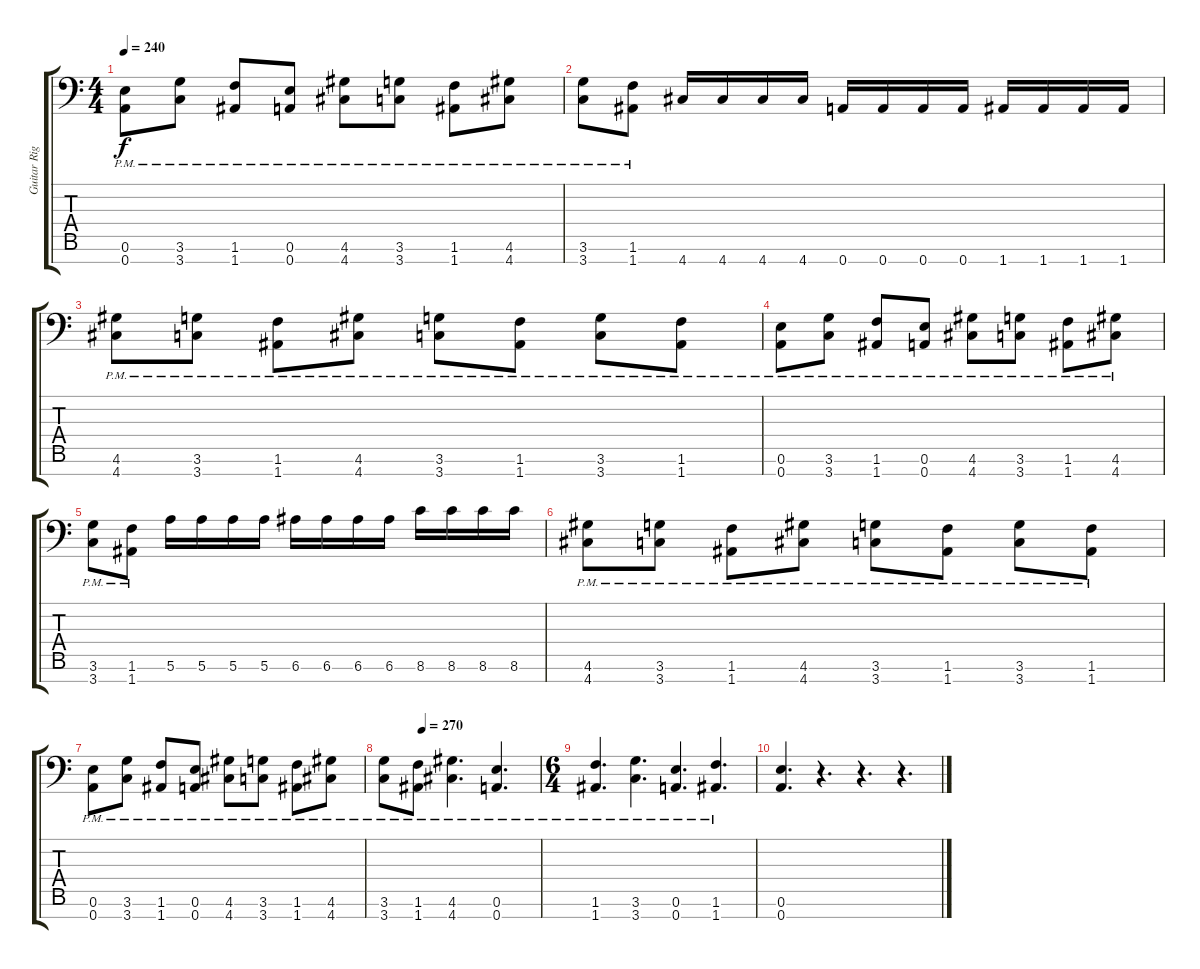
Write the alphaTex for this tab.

\track ("Guitar Right" "Guitar Rig") {instrument distortionguitar}
\staff {score tabs}
\tuning (E4 B3 G3 D3 A2 E2 A1) {hide}
\ts (4 4)
\tempo 240
\clef f4
\ks c
(0.6{pm} 0.7{pm}).8{dy f} (3.6{pm} 3.7{pm}).8 (1.6{pm} 1.7{pm}).8 (0.6{pm} 0.7{pm}).8 (4.6{pm} 4.7{pm}).8 (3.6{pm} 3.7{pm}).8 (1.6{pm} 1.7{pm}).8 (4.6{pm} 4.7{pm}).8 |
(3.6{pm} 3.7{pm}).8 (1.6{pm} 1.7{pm}).8 4.7.16 4.7.16 4.7.16 4.7.16 0.7.16 0.7.16 0.7.16 0.7.16 1.7.16 1.7.16 1.7.16 1.7.16 |
(4.6{pm} 4.7{pm}).8 (3.6{pm} 3.7{pm}).8 (1.6{pm} 1.7{pm}).8 (4.6{pm} 4.7{pm}).8 (3.6{pm} 3.7{pm}).8 (1.6{pm} 1.7{pm}).8 (3.6{pm} 3.7{pm}).8 (1.6{pm} 1.7{pm}).8 |
(0.6{pm} 0.7{pm}).8 (3.6{pm} 3.7{pm}).8 (1.6{pm} 1.7{pm}).8 (0.6{pm} 0.7{pm}).8 (4.6{pm} 4.7{pm}).8 (3.6{pm} 3.7{pm}).8 (1.6{pm} 1.7{pm}).8 (4.6{pm} 4.7{pm}).8 |
(3.6{pm} 3.7{pm}).8 (1.6{pm} 1.7{pm}).8 5.6.16 5.6.16 5.6.16 5.6.16 6.6.16 6.6.16 6.6.16 6.6.16 8.6.16 8.6.16 8.6.16 8.6.16 |
(4.6{pm} 4.7{pm}).8 (3.6{pm} 3.7{pm}).8 (1.6{pm} 1.7{pm}).8 (4.6{pm} 4.7{pm}).8 (3.6{pm} 3.7{pm}).8 (1.6{pm} 1.7{pm}).8 (3.6{pm} 3.7{pm}).8 (1.6{pm} 1.7{pm}).8 |
(0.6{pm} 0.7{pm}).8 (3.6{pm} 3.7{pm}).8 (1.6{pm} 1.7{pm}).8 (0.6{pm} 0.7{pm}).8 (4.6{pm} 4.7{pm}).8 (3.6{pm} 3.7{pm}).8 (1.6{pm} 1.7{pm}).8 (4.6{pm} 4.7{pm}).8 |
\tempo (270 0.25)
(3.6{pm} 3.7{pm}).8 (1.6{pm} 1.7{pm}).8 (4.6{pm} 4.7{pm}).4{d} (0.6{pm} 0.7{pm}).4{d} |
\ts (6 4)
(1.6{pm} 1.7{pm}).4{d} (3.6{pm} 3.7{pm}).4{d} (0.6{pm} 0.7{pm}).4{d} (1.6{pm} 1.7{pm}).4{d} |
(0.6 0.7).4{d} r.4{d} r.4{d} r.4{d}
